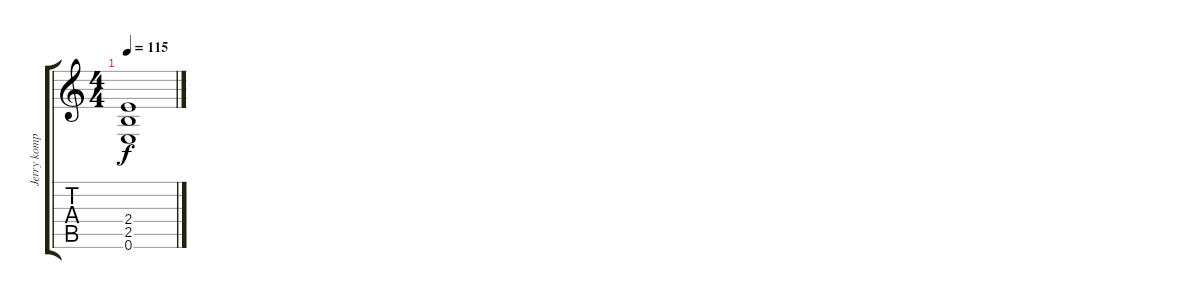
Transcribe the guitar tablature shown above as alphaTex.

\track ("Jerry komppi" "Jerry komp") {instrument distortionguitar}
\staff {score tabs}
\tuning (E4 B3 G3 D3 A2 E2) {hide}
\ts (4 4)
\tempo 115
\clef g2
\ks c
(2.4{t} 2.5{t} 0.6{t}).1{dy f}
